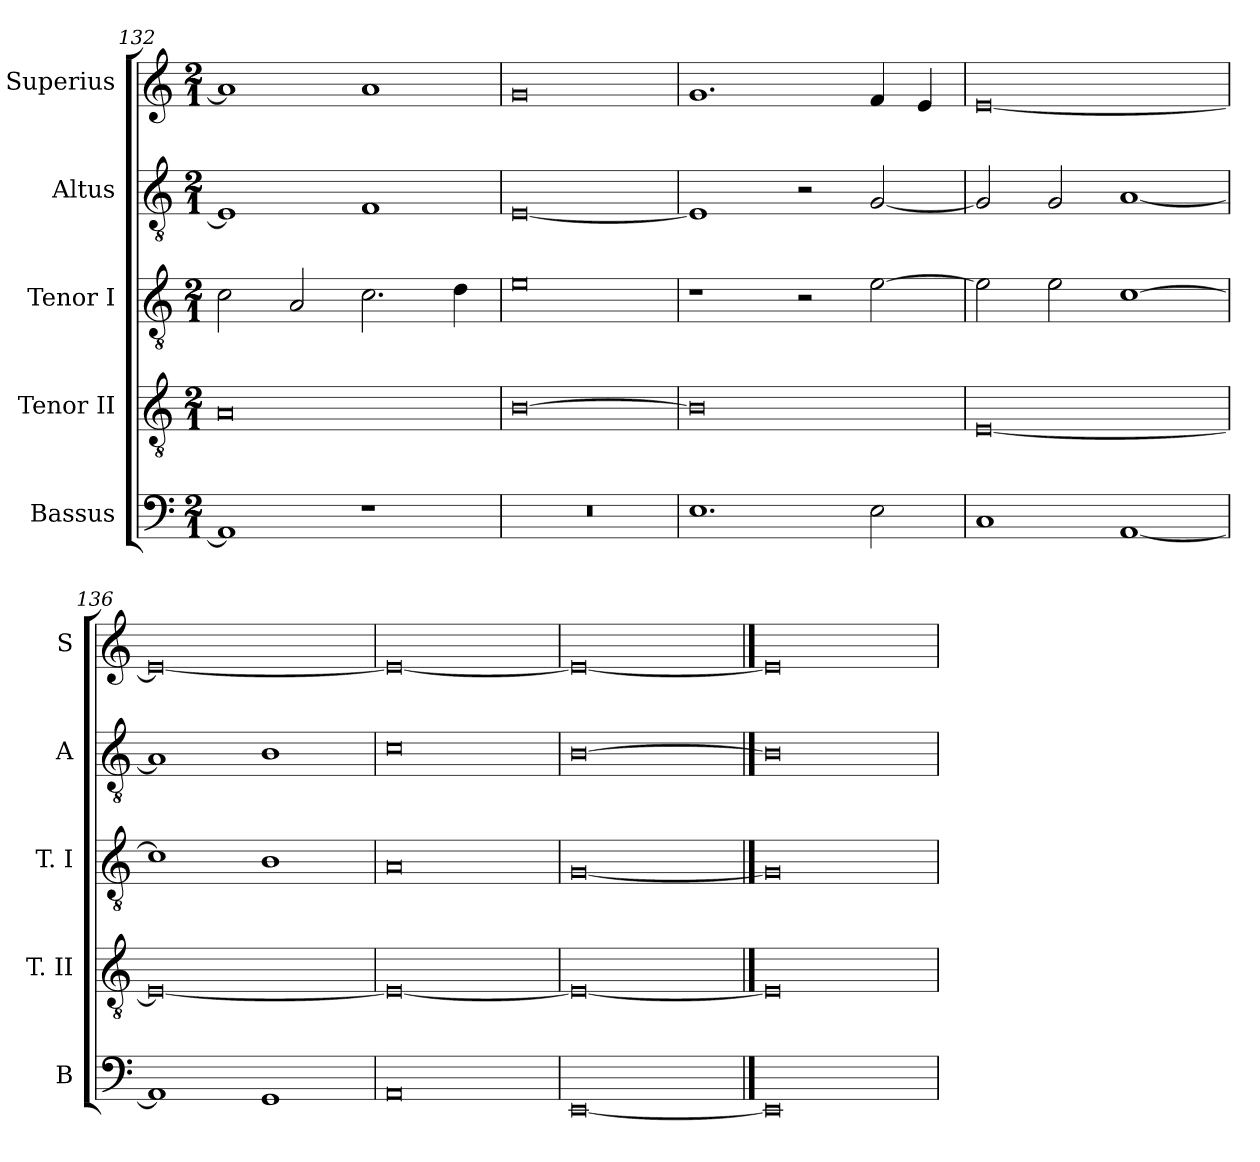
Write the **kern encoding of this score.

**kern	**kern	**kern	**kern	**kern
*part5	*part4	*part3	*part2	*part1
*staff5	*staff4	*staff3	*staff2	*staff1
*I"Bassus	*I"Tenor II	*I"Tenor I	*I"Altus	*I"Superius
*I'B	*I'T. II	*I'T. I	*I'A	*I'S
*clefF4	*clefGv2	*clefGv2	*clefGv2	*clefG2
*k[]	*k[]	*k[]	*k[]	*k[]
*C:	*C:	*C:	*C:	*C:
*M2/1	*M2/1	*M2/1	*M2/1	*M2/1
=132	=132	=132	=132	=132
1AA]	0A	2c	1E]	1a]
.	.	2A	.	.
1r	.	2.c	1F	1a
.	.	4d	.	.
=133	=133	=133	=133	=133
0r	[0B	0e	[0E	0g
=134	=134	=134	=134	=134
1.E	0B]	1r	1E]	1.g
.	.	2r	2r	.
2E	.	[2e	[2G	4f
.	.	.	.	4e
=135	=135	=135	=135	=135
1C	[0E	2e]	2G]	[0e
.	.	2e	2G	.
[1AA	.	[1c	[1A	.
=136	=136	=136	=136	=136
1AA]	0E_	1c]	1A]	0e_
1GG	.	1B	1B	.
=137	=137	=137	=137	=137
0AA	0E_	0A	0c	0e_
=138	=138	=138	=138	=138
[0EE	0E_	[0G	[0B	0e_
==139	==139	==139	==139	==139
0EE]	0E]	0G]	0B]	0e]
=	=	=	=	=
*-	*-	*-	*-	*-
